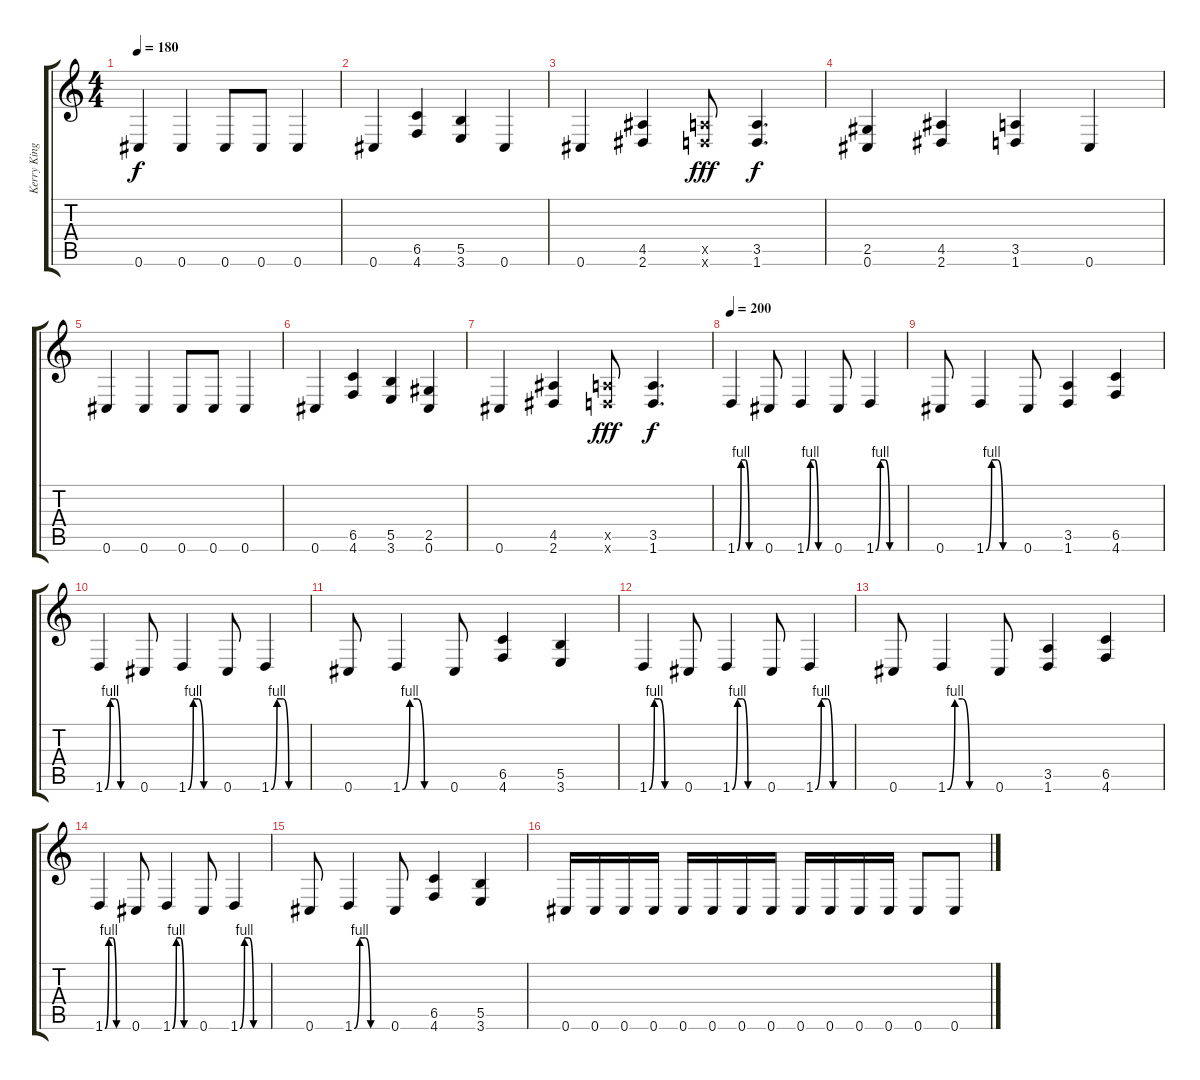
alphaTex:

\track ("Kerry King" "Kerry King") {instrument overdrivenguitar}
\staff {score tabs}
\tuning (Db4 Ab3 E3 B2 Gb2 Db2) {hide}
\ts (4 4)
\tempo 180
\clef g2
\ks c
0.6.4{dy f} 0.6.4 0.6.8 0.6.8 0.6.4 |
0.6.4 (6.5 4.6).4 (5.5 3.6).4 0.6.4 |
0.6.4 (4.5 2.6).4 (3.5{x} 1.6{x}).8{dy fff} (3.5 1.6).4{d dy f} |
(2.5 0.6).4 (4.5 2.6).4 (3.5 1.6).4 0.6.4 |
0.6.4 0.6.4 0.6.8 0.6.8 0.6.4 |
0.6.4 (6.5 4.6).4 (5.5 3.6).4 (2.5 0.6).4 |
0.6.4 (4.5 2.6).4 (3.5{x} 1.6{x}).8{dy fff} (3.5 1.6).4{d dy f} |
\tempo 200
1.6{be (custom 0 0 10 4 20 4 30 0 60 0)}.4 0.6.8 1.6{be (custom 0 0 10 4 20 4 30 0 60 0)}.4 0.6.8 1.6{be (custom 0 0 10 4 20 4 30 0 60 0)}.4 |
0.6.8 1.6{be (custom 0 0 10 4 20 4 30 0 60 0)}.4 0.6.8 (3.5 1.6).4 (6.5 4.6).4 |
1.6{be (custom 0 0 10 4 20 4 30 0 60 0)}.4 0.6.8 1.6{be (custom 0 0 10 4 20 4 30 0 60 0)}.4 0.6.8 1.6{be (custom 0 0 10 4 20 4 30 0 60 0)}.4 |
0.6.8 1.6{be (custom 0 0 10 4 20 4 30 0 60 0)}.4 0.6.8 (6.5 4.6).4 (5.5 3.6).4 |
1.6{be (custom 0 0 10 4 20 4 30 0 60 0)}.4 0.6.8 1.6{be (custom 0 0 10 4 20 4 30 0 60 0)}.4 0.6.8 1.6{be (custom 0 0 10 4 20 4 30 0 60 0)}.4 |
0.6.8 1.6{be (custom 0 0 10 4 20 4 30 0 60 0)}.4 0.6.8 (3.5 1.6).4 (6.5 4.6).4 |
1.6{be (custom 0 0 10 4 20 4 30 0 60 0)}.4 0.6.8 1.6{be (custom 0 0 10 4 20 4 30 0 60 0)}.4 0.6.8 1.6{be (custom 0 0 10 4 20 4 30 0 60 0)}.4 |
0.6.8 1.6{be (custom 0 0 10 4 20 4 30 0 60 0)}.4 0.6.8 (6.5 4.6).4 (5.5 3.6).4 |
0.6.16 0.6.16 0.6.16 0.6.16 0.6.16 0.6.16 0.6.16 0.6.16 0.6.16 0.6.16 0.6.16 0.6.16 0.6.8 0.6.8
